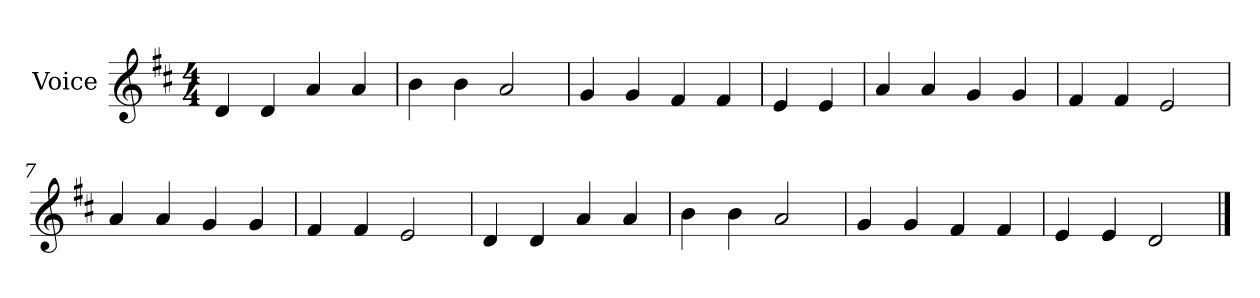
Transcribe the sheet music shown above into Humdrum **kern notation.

**kern
*part1
*staff1
*I"Voice
*I'V
*clefG2
*k[f#c#]
*M4/4
=1
4d/
4d/
4a/
4a/
=2
4b\
4b\
2a/
=3
4g/
4g/
4f#/
4f#/
=4
4e/
4e/
!!LO:LB:g=z
=5
4a/
4a/
4g/
4g/
=6
4f#/
4f#/
2e/
=7
4a/
4a/
4g/
4g/
=8
4f#/
4f#/
2e/
!!LO:LB:g=z
=9
4d/
4d/
4a/
4a/
=10
4b\
4b\
2a/
=11
4g/
4g/
4f#/
4f#/
=12
4e/
4e/
2d/
==
*-
